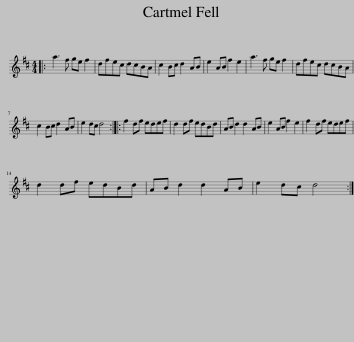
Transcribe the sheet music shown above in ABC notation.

X:1
L:1/8
M:4/4
I:linebreak $
K:D
V:1 treble
V:1
|: a3 f ge f2 | dfec dcBA | c2 Bc d2 AB | e2 AB f2 e2 | a3 f ge f2 | %5
 dfec dcBA |$ c2 Bc d2 AB | e2 dc d4 :: f2 df edef | d2 df edBd | %10
 AB d2 d2 AB | e2 AB f2 e2 | f2 df edef |$ d2 df edBd | AB d2 d2 AB | %15
 e2 dc d4 :| %16
